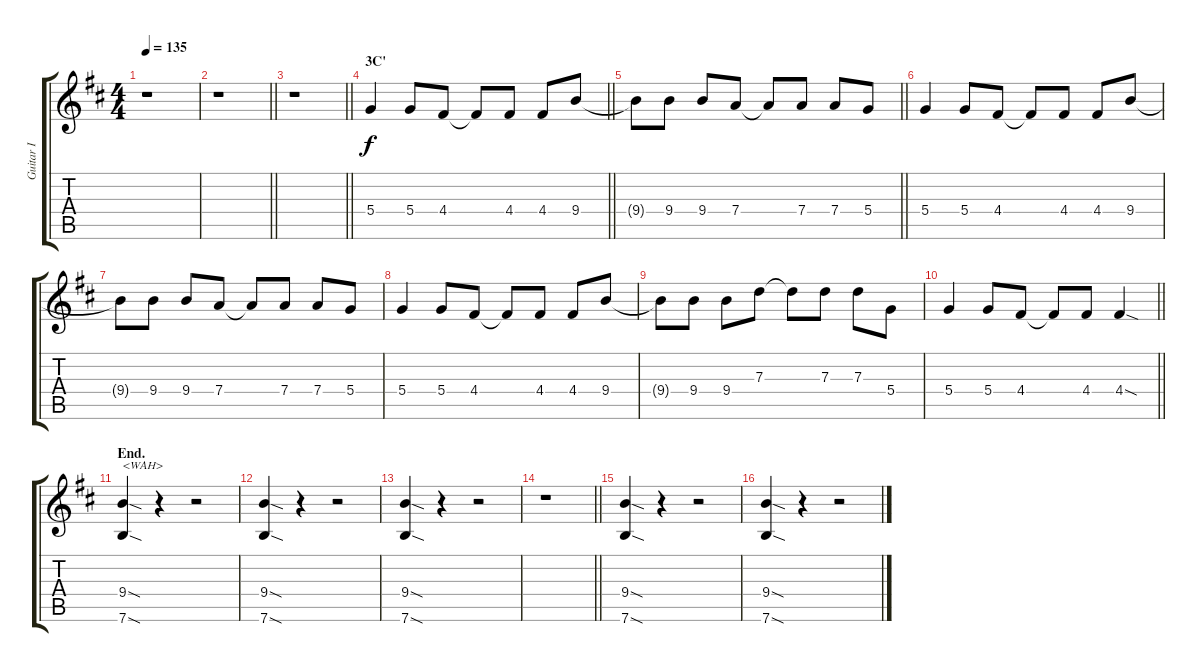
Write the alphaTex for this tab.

\track ("Guitar I" "Guitar I") {instrument distortionguitar}
\staff {score tabs}
\tuning (E4 B3 G3 D3 A2 E2) {hide}
\ts (4 4)
\tempo 135
\clef g2
\ks bminor
r.1{dy f} |
\barLineRight lightlight
r.1 |
\barLineRight lightlight
r.1 |
\section ("" "3C'")
\barLineRight lightlight
5.4.4 5.4.8 4.4.8 4.4{t}.8 4.4.8 4.4.8 9.4.8 |
\barLineRight lightlight
9.4{t}.8 9.4.8 9.4.8 7.4.8 7.4{t}.8 7.4.8 7.4.8 5.4.8 |
5.4.4 5.4.8 4.4.8 4.4{t}.8 4.4.8 4.4.8 9.4.8 |
9.4{t}.8 9.4.8 9.4.8 7.4.8 7.4{t}.8 7.4.8 7.4.8 5.4.8 |
5.4.4 5.4.8 4.4.8 4.4{t}.8 4.4.8 4.4.8 9.4.8 |
9.4{t}.8 9.4.8 9.4.8 7.3.8 7.3{t}.8 7.3.8 7.3.8 5.4.8 |
\barLineRight lightlight
5.4.4 5.4.8 4.4.8 4.4{t}.8 4.4.8 4.4{sod}.4 |
\section ("" "End.")
(9.4{sod} 7.6{sod}).4{txt "<WAH>"} r.4 r.2 |
(9.4{sod} 7.6{sod}).4 r.4 r.2 |
(9.4{sod} 7.6{sod}).4 r.4 r.2 |
\barLineRight lightlight
r.1 |
(9.4{sod} 7.6{sod}).4 r.4 r.2 |
(9.4{sod} 7.6{sod}).4 r.4 r.2
